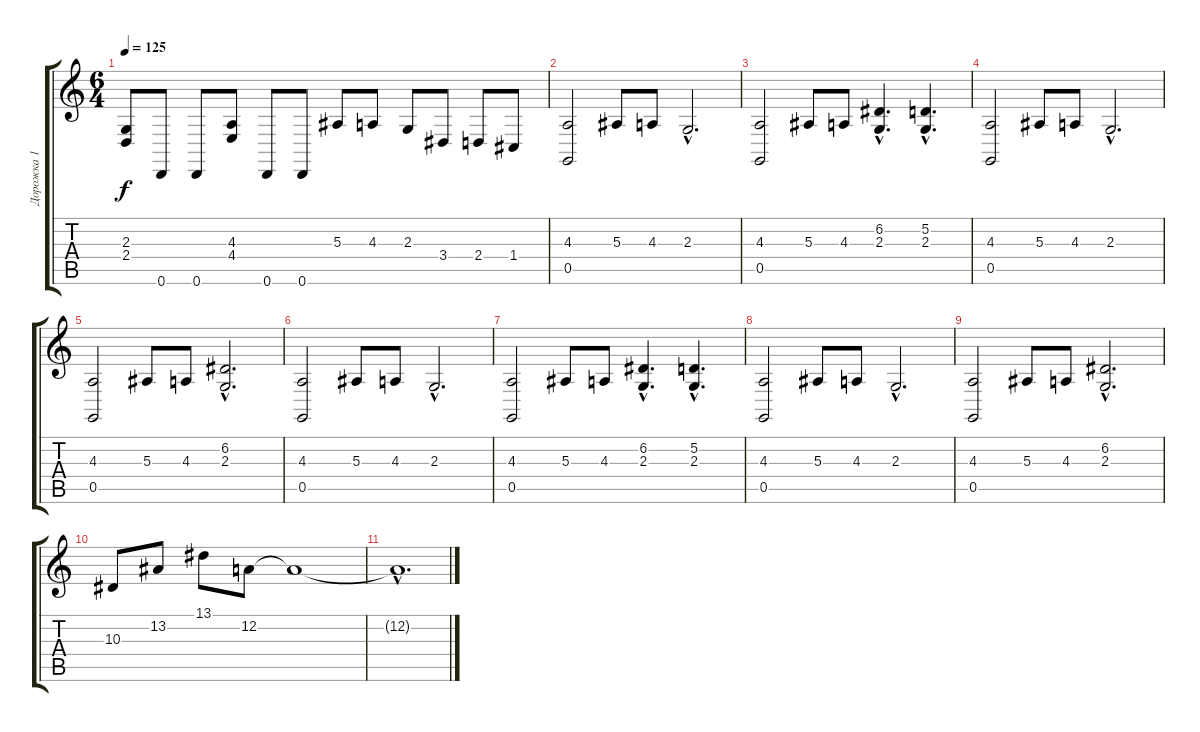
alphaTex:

\track ("Дорожка 1" "Дорожка 1") {instrument acousticgrandpiano}
\staff {score tabs}
\tuning (D4 A3 F3 C3 G2 D2) {hide}
\ts (6 4)
\tempo 125
\clef g2
\ks c
(2.3 2.4).8{dy f} 0.6.8 0.6.8 (4.3 4.4).8 0.6.8 0.6.8 5.3.8 4.3.8 2.3.8 3.4.8 2.4.8 1.4.8 |
(4.3 0.5).2 5.3.8 4.3.8 2.3{hac}.2{d} |
(4.3 0.5).2 5.3.8 4.3.8 (6.2{hac} 2.3{hac}).4{d} (5.2{hac} 2.3{hac}).4{d} |
(4.3 0.5).2 5.3.8 4.3.8 2.3{hac}.2{d} |
(4.3 0.5).2 5.3.8 4.3.8 (6.2{hac} 2.3{hac}).2{d} |
(4.3 0.5).2 5.3.8 4.3.8 2.3{hac}.2{d} |
(4.3 0.5).2 5.3.8 4.3.8 (6.2{hac} 2.3{hac}).4{d} (5.2{hac} 2.3{hac}).4{d} |
(4.3 0.5).2 5.3.8 4.3.8 2.3{hac}.2{d} |
(4.3 0.5).2 5.3.8 4.3.8 (6.2{hac} 2.3{hac}).2{d} |
10.3.8 13.2.8 13.1.8 12.2.8 12.2{t}.1 |
12.2{hac t}.1{d}
